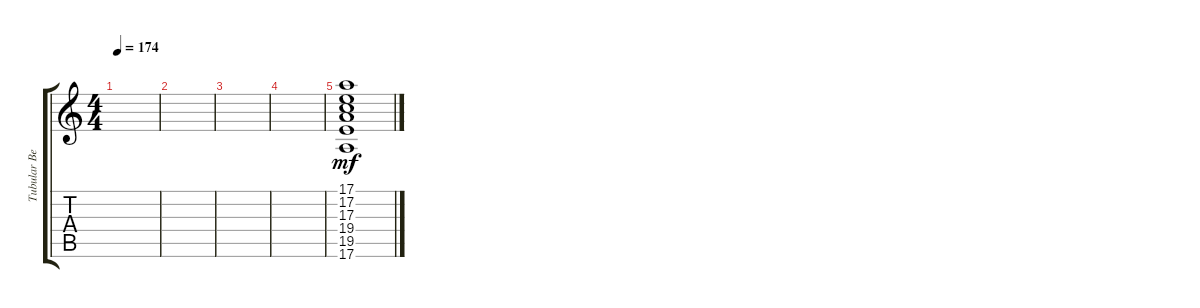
\track ("Tubular Bells" "Tubular Be") {instrument tubularbells}
\staff {score tabs}
\tuning (E4 B3 G3 D3 A2 E2) {hide}
\ts (4 4)
\tempo 174
\clef g2
\ks c
|
|
|
|
(17.1 17.2 17.3 19.4 19.5 17.6).1{dy mf}
